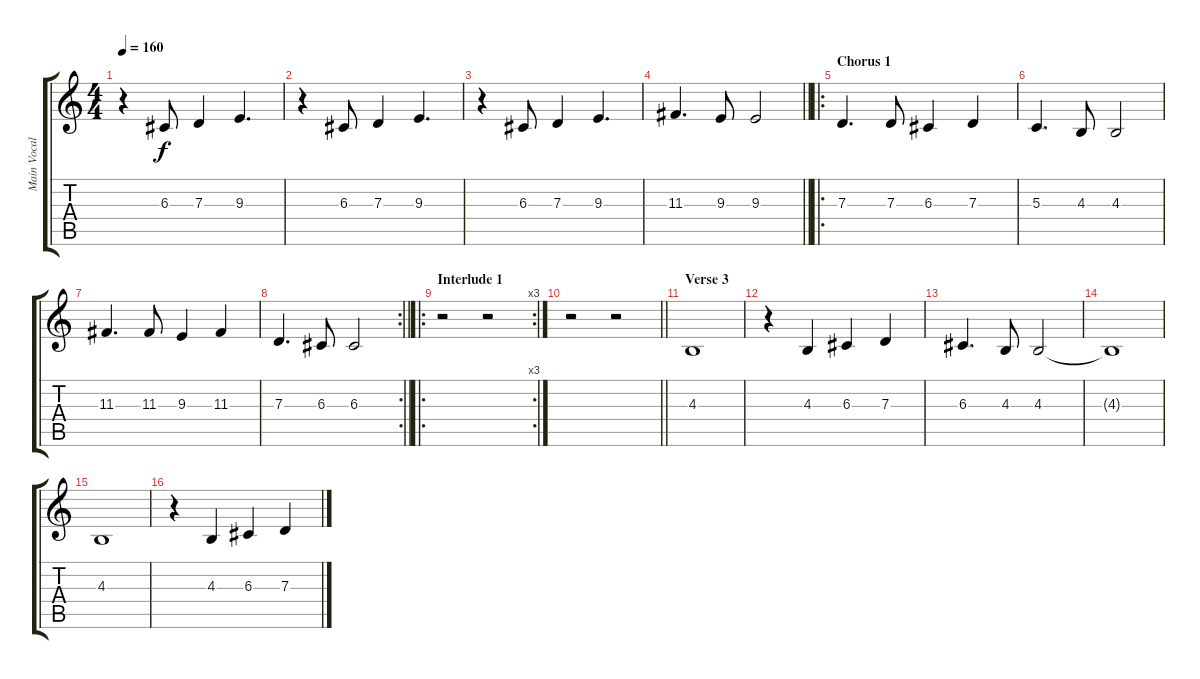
\track ("Main Vocals" "Main Vocal") {instrument lead6voice}
\staff {score tabs}
\tuning (E4 B3 G3 D3 A2 E2) {hide}
\ts (4 4)
\tempo 160
\clef g2
\ks c
r.4{dy f} 6.3.8 7.3.4 9.3.4{d} |
r.4 6.3.8 7.3.4 9.3.4{d} |
r.4 6.3.8 7.3.4 9.3.4{d} |
\barLineRight lightlight
11.3.4{d} 9.3.8 9.3.2 |
\ro
\section ("" "Chorus 1")
7.3.4{d} 7.3.8 6.3.4 7.3.4 |
5.3.4{d} 4.3.8 4.3.2 |
11.3.4{d} 11.3.8 9.3.4 11.3.4 |
\rc 2
\barLineRight lightlight
7.3.4{d} 6.3.8 6.3.2 |
\ro
\rc 3
\section ("" "Interlude 1")
r.2 r.2 |
\barLineRight lightlight
r.2 r.2 |
\section ("" "Verse 3")
4.3.1 |
r.4 4.3.4 6.3.4 7.3.4 |
6.3.4{d} 4.3.8 4.3.2 |
4.3{t}.1 |
4.3.1 |
r.4 4.3.4 6.3.4 7.3.4
